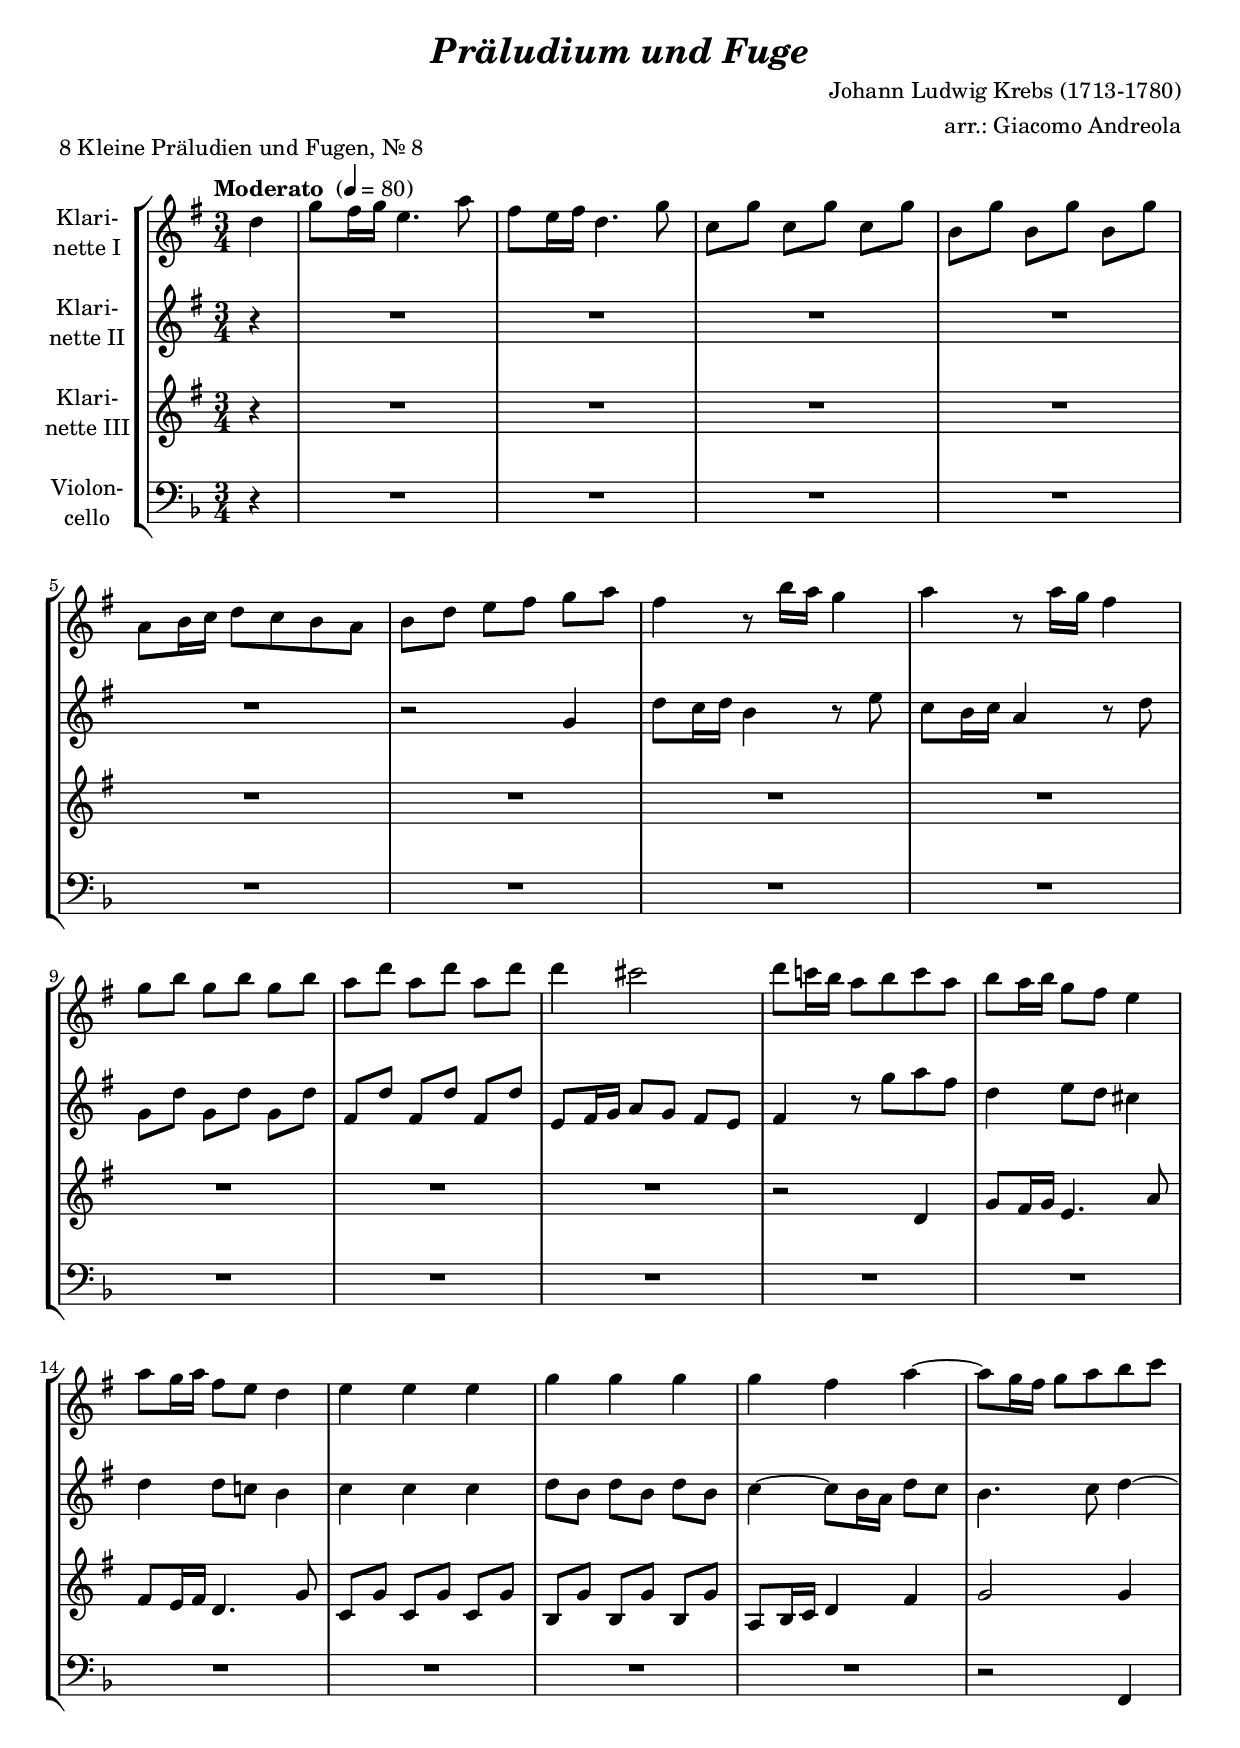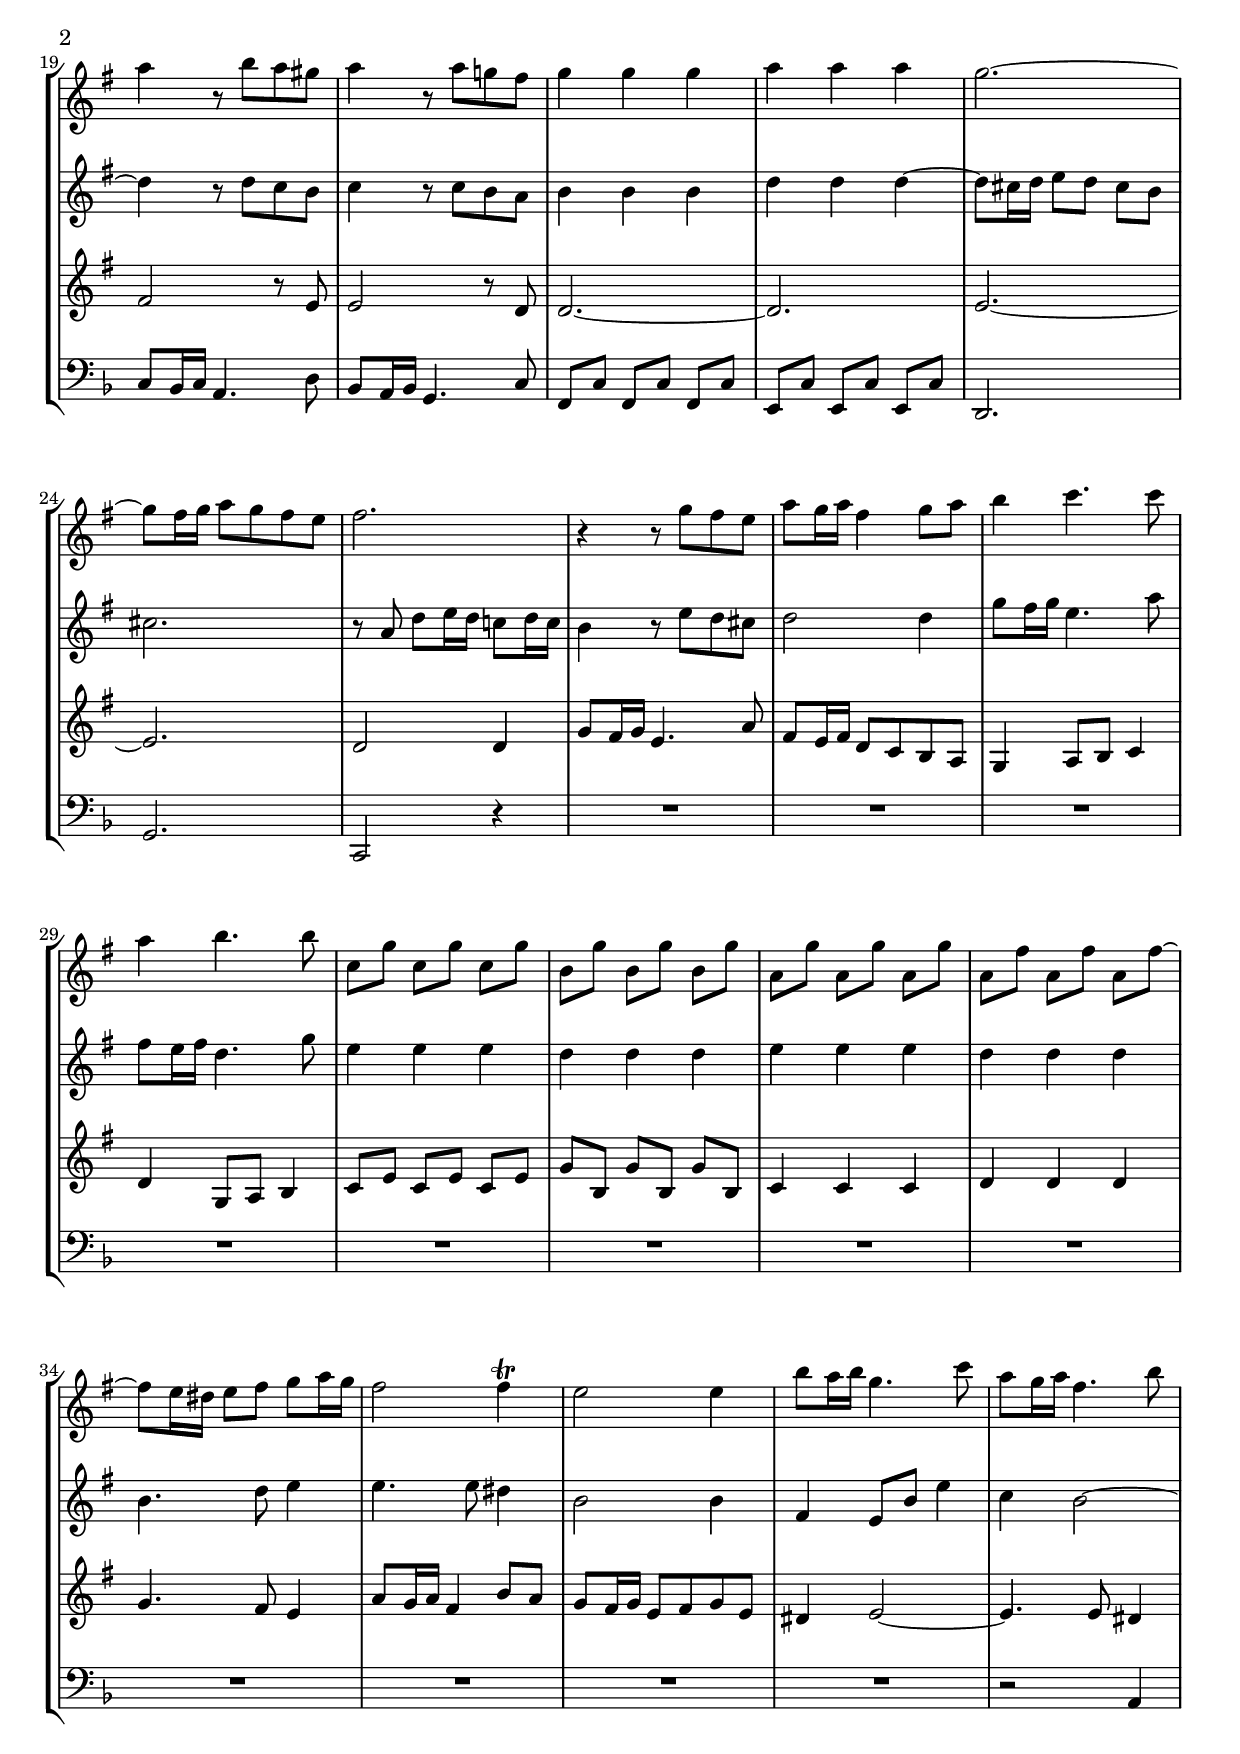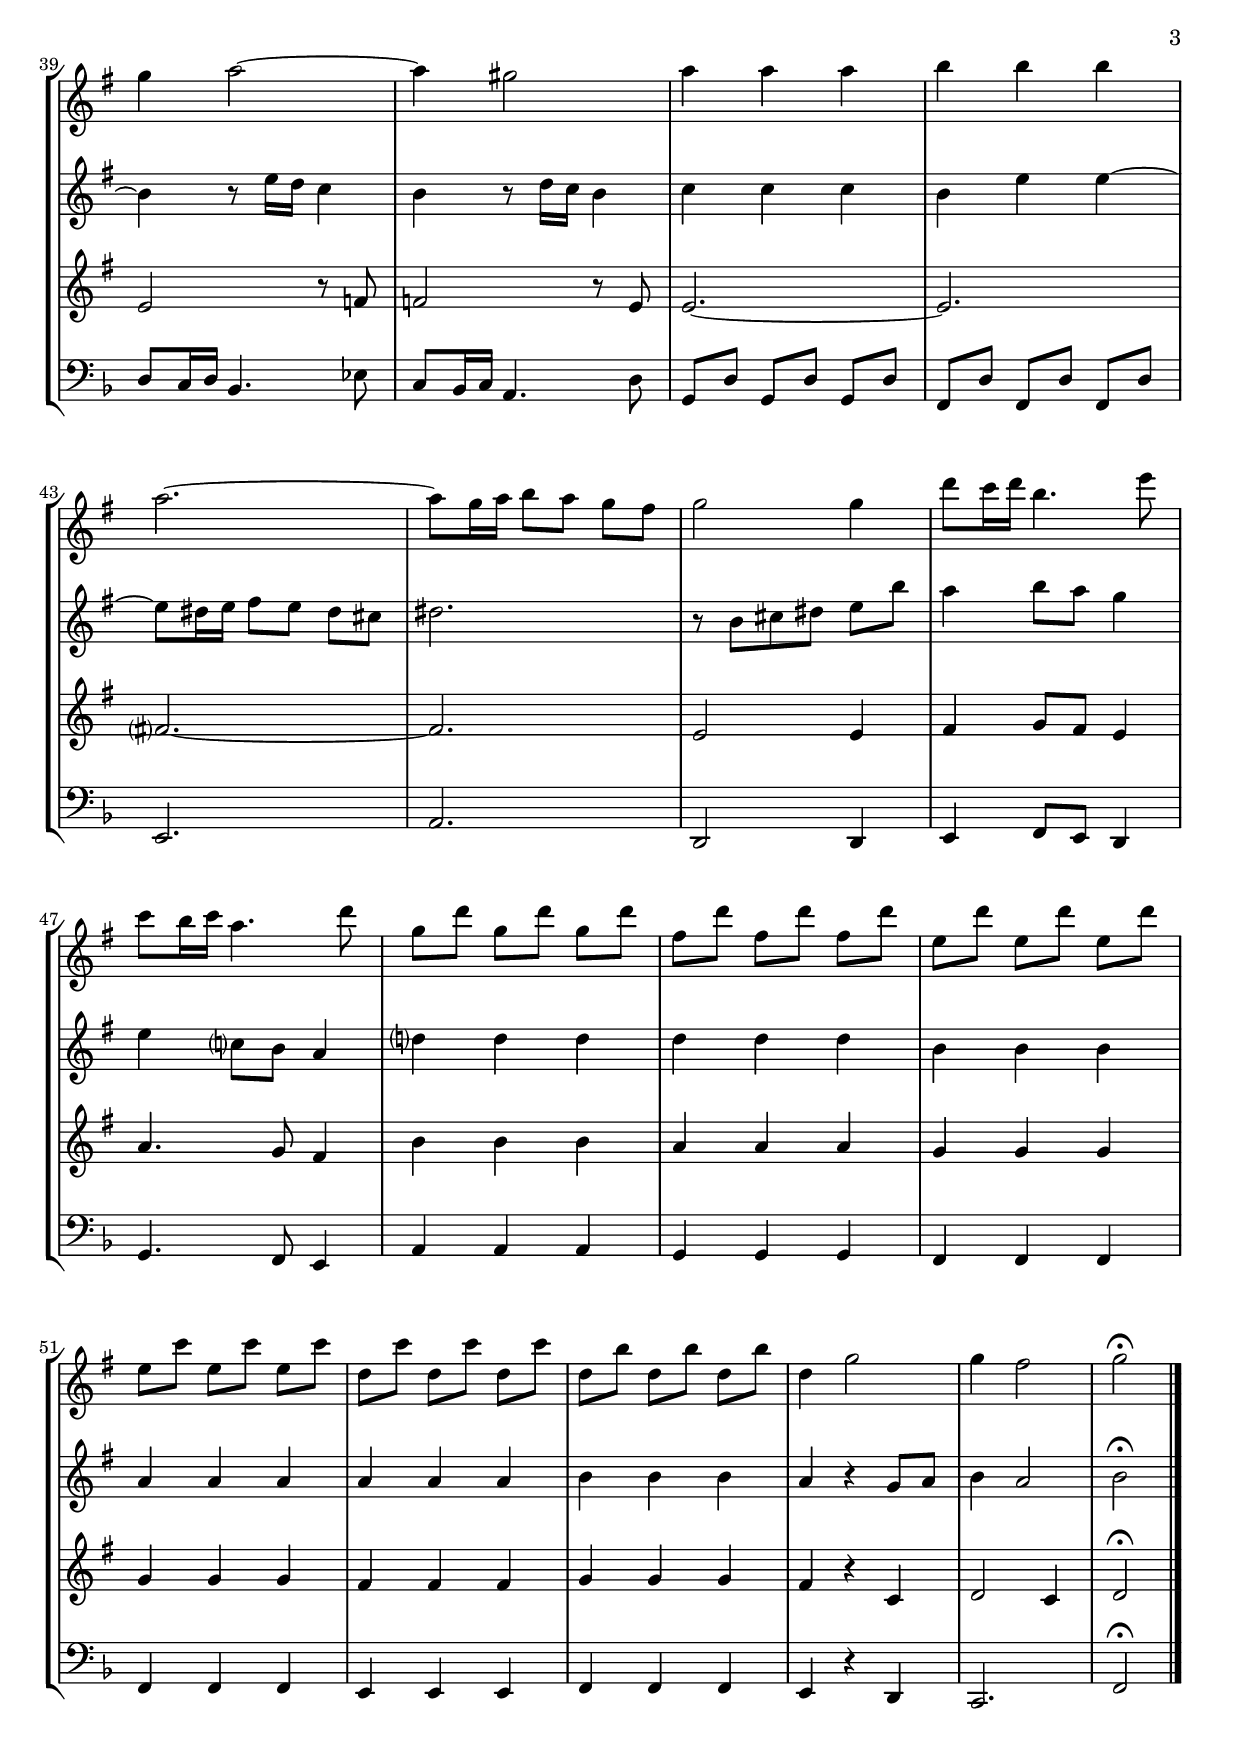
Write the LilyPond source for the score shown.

\version "2.18.2"
\include "deutsch.ly"

#(set-global-staff-size 19.4)

\header {
  title     = \markup \bold \italic "Präludium und Fuge"
  composer  = "Johann Ludwig Krebs (1713-1780)"
  arranger  = "arr.: Giacomo Andreola"
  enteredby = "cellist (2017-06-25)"
  piece     = "8 Kleine Präludien und Fugen, Nr. 8"
}

voiceconsts = {
  \key c \major
  \clef "treble"
  \time 3/4
%  \numericTimeSignature
  \compressFullBarRests
  % Set default beaming for all staves
  \set Timing.beamExceptions = #'()
  \set Timing.baseMoment     = #(ly:make-moment 1 4)
  \set Timing.beatStructure  = #'(1 1 1)
  \tempo "Moderato " 4=80
}

mikl = "clarinet"
mifl = "flute"
mist = "string ensemble 1"
miba = "cello"
%miba = "harpsichord"
milo = "drawbar organ"

va = \relative c'' {
  \voiceconsts

  \partial 4 g4
  c8 h16 c a4. d8
  h a16 h g4. c8
  f, c' f, c' f, c'
  e, c' e, c' e, c'

  d, e16 f g8[ f e d]
  e g a h c d
  h4 r8 e16 d c4
  d r8 d16 c h4
  c8 e c e c e

  d g d g d g
  g4 fis2
  g8 f!16 e d8[ e f d]
  e d16 e c8 h a4
  d8 c16 d h8 a g4

  a a a
  c c c
  c h d~
  d8 c16 h c8[ d e f]

  d4 r8 e[ d cis]
  d4 r8 d[ c! h]
  c4 c c
  d d d

  c2.~
  c8 h16 c d8[ c h a]
  h2.
  r4 r8 c[ h a]
  d c16 d h4 c8 d

  e4 f4. f8
  d4 e4. e8
  f, c' f, c' f, c'
  e, c' e, c' e, c'

  d, c' d, c' d, c'
  d, h' d, h' d, h'~
  h a16 gis a8 h c d16 c
  h2 h4\trill
  a2 a4

  e'8 d16 e c4. f8
  d c16 d h4. e8
  c4 d2~
  d4 cis2
  d4 d d

  e e e
  d2.~
  d8 c16 d e8 d c h
  c2 c4
  g'8 f16 g e4. a8

  f e16 f d4. g8
  c, g' c, g' c, g'
  h, g' h, g' h, g'
  a, g' a, g' a, g'
  a, f' a, f' a, f'

  g, f' g, f' g, f'
  g, e' g, e' g, e'
  g,4 c2
  c4 h2
  c2\fermata \bar "|."
}

vb = \relative c' {
  \voiceconsts

  \partial 4 r4
  R2.*5
  r2 c4
  g'8 f16 g e4 r8 a
  f e16 f d4 r8 g
  c, g' c, g' c, g'

  h, g' h, g' h, g'
  a, h16 c d8 c h a
  h4 r8 c'[ d h]
  g4 a8 g fis4
  g g8 f! e4

  f f f
  g8 e g e g e
  f4~ f8 e16 d g8 f
  e4. f8 g4~

  g r8 g[ f e]
  f4 r8 f[ e d]
  e4 e e
  g g g~

  g8 fis16 g a8 g fis e
  fis2.
  r8 d g a16 g f!8 g16 f
  e4 r8 a[ g fis]
  g2 g4

  c8 h16 c a4. d8
  h a16 h g4. c8
  a4 a a
  g g g

  a a a
  g g g
  e4. g8 a4
  a4. a8 gis4
  e2 e4

  h a8 e' a4
  f e2~
  e4 r8 a16 g f4
  e r8 g16 f e4
  f f f

  e a a~
  a8 gis16 a h8 a gis fis
  gis2.
  r8 e[ fis gis] a e'
  d4 e8 d c4

  a f?8 e d4
  g? g g
  g g g
  e e e
  d d d

  d d d
  e e e
  d r c8 d
  e4 d2
  e\fermata \bar "|."
}

vc = \relative c' {
  \voiceconsts

  \partial 4 r4
  R2.*11
  r2 g4
  c8 h16 c a4. d8
  h a16 h g4. c8

  f, c' f, c' f, c'
  e, c' e, c' e, c'
  d, e16 f g4 h
  c2 c4

  h2 r8 a
  a2 r8 g
  g2.~
  g

  a~
  a
  g2 g4
  c8 h16 c a4. d8
  h a16 h g8[ f e d]

  c4 d8 e f4
  g c,8 d e4
  f8 a f a f a
  c e, c' e, c' e,

  f4 f f
  g g g
  c4. h8 a4
  d8 c16 d h4 e8 d
  c h16 c a8[ h c a]

  gis4 a2~
  a4. a8 gis4
  a2 r8 b
  b2 r8 a
  a2.~

  a
  h?~
  h
  a2 a4
  h c8 h a4

  d4. c8 h4
  e e e
  d d d
  c c c
  c c c

  h h h
  c c c
  h r f
  g2 f4
  g2\fermata \bar "|."
}

vd = \relative c {
  \voiceconsts
  \clef "bass"

  \partial 4 r4
  R2.*17
  r2 c4

  g'8 f16 g e4. a8
  f e16 f d4. g8
  c, g' c, g' c, g'
  h, g' h, g' h, g'

  a,2.
  d
  g,2 r4
  R2.*12
  r2 e'4
  a8 g16 a f4. b8
  g f16 g e4. a8
  d, a' d, a' d, a'

  c, a' c, a' c, a'
  h,2.
  e
  a,2 a4
  h c8 h a4

  d4. c8 h4
  e e e
  d d d
  c c c
  c c c

  h h h
  c c c
  h r a
  g2.
  c2\fermata \bar "|."
}


music = \new StaffGroup <<
      \new Staff {
	\set Staff.midiInstrument = \mikl
	\set Staff.instrumentName = \markup \center-column { "Klari-" "nette I" }
	\transpose c g { \va }
      }

      \new Staff {
	\set Staff.midiInstrument = \mikl
	\set Staff.instrumentName = \markup \center-column { "Klari-" "nette II" }
	\transpose c g { \vb }
      }

      \new Staff {
	\set Staff.midiInstrument = \mikl
	\set Staff.instrumentName = \markup \center-column { "Klari-" "nette III" }
	\transpose c g { \vc }
      }

      \new Staff {
	\set Staff.midiInstrument = \miba
	\set Staff.instrumentName = \markup \center-column { "Violon-" "cello" }
	\transpose c f, { \vd }
      }
>>

\book {
  \score {
    \music
    \layout {}
  }

  \score {
    \unfoldRepeats \music

    \midi {
      \context {
        \Score
      }
    }
  }
}
